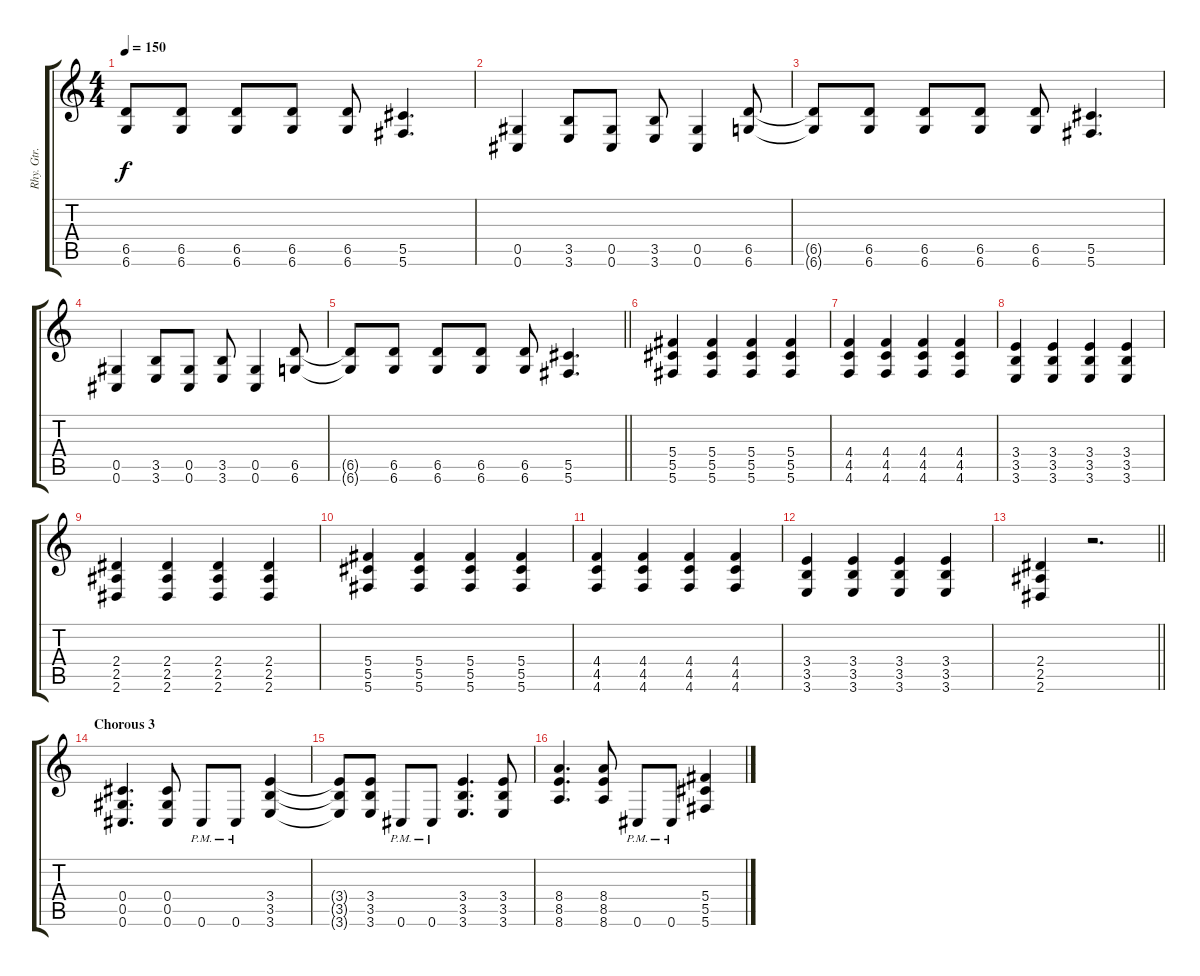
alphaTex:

\track ("Rhy. Gtr. 2" "Rhy. Gtr. ") {instrument distortionguitar}
\staff {score tabs}
\tuning (Eb4 Bb3 Gb3 Db3 Ab2 Db2) {hide}
\ts (4 4)
\tempo 150
\clef g2
\ks c
(6.5{t} 6.6{t}).8{dy f} (6.5 6.6).8 (6.5 6.6).8 (6.5 6.6).8 (6.5 6.6).8 (5.5 5.6).4{d} |
(0.5 0.6).4 (3.5 3.6).8 (0.5 0.6).8 (3.5 3.6).8 (0.5 0.6).4 (6.5 6.6).8 |
(6.5{t} 6.6{t}).8 (6.5 6.6).8 (6.5 6.6).8 (6.5 6.6).8 (6.5 6.6).8 (5.5 5.6).4{d} |
(0.5 0.6).4 (3.5 3.6).8 (0.5 0.6).8 (3.5 3.6).8 (0.5 0.6).4 (6.5 6.6).8 |
\barLineRight lightlight
(6.5{t} 6.6{t}).8 (6.5 6.6).8 (6.5 6.6).8 (6.5 6.6).8 (6.5 6.6).8 (5.5 5.6).4{d} |
\section ("" "")
(5.4 5.5 5.6).4 (5.4 5.5 5.6).4 (5.4 5.5 5.6).4 (5.4 5.5 5.6).4 |
(4.4 4.5 4.6).4 (4.4 4.5 4.6).4 (4.4 4.5 4.6).4 (4.4 4.5 4.6).4 |
(3.4 3.5 3.6).4 (3.4 3.5 3.6).4 (3.4 3.5 3.6).4 (3.4 3.5 3.6).4 |
(2.4 2.5 2.6).4 (2.4 2.5 2.6).4 (2.4 2.5 2.6).4 (2.4 2.5 2.6).4 |
(5.4 5.5 5.6).4 (5.4 5.5 5.6).4 (5.4 5.5 5.6).4 (5.4 5.5 5.6).4 |
(4.4 4.5 4.6).4 (4.4 4.5 4.6).4 (4.4 4.5 4.6).4 (4.4 4.5 4.6).4 |
(3.4 3.5 3.6).4 (3.4 3.5 3.6).4 (3.4 3.5 3.6).4 (3.4 3.5 3.6).4 |
\barLineRight lightlight
(2.4 2.5 2.6).4 r.2{d} |
\section ("" "Chorous 3")
(0.4 0.5 0.6).4{d} (0.4 0.5 0.6).8 0.6{pm}.8 0.6{pm}.8 (3.4 3.5 3.6).4 |
(3.4{t} 3.5{t} 3.6{t}).8 (3.4 3.5 3.6).8 0.6{pm}.8 0.6{pm}.8 (3.4 3.5 3.6).4{d} (3.4 3.5 3.6).8 |
(8.4 8.5 8.6).4{d} (8.4 8.5 8.6).8 0.6{pm}.8 0.6{pm}.8 (5.4 5.5 5.6).4
